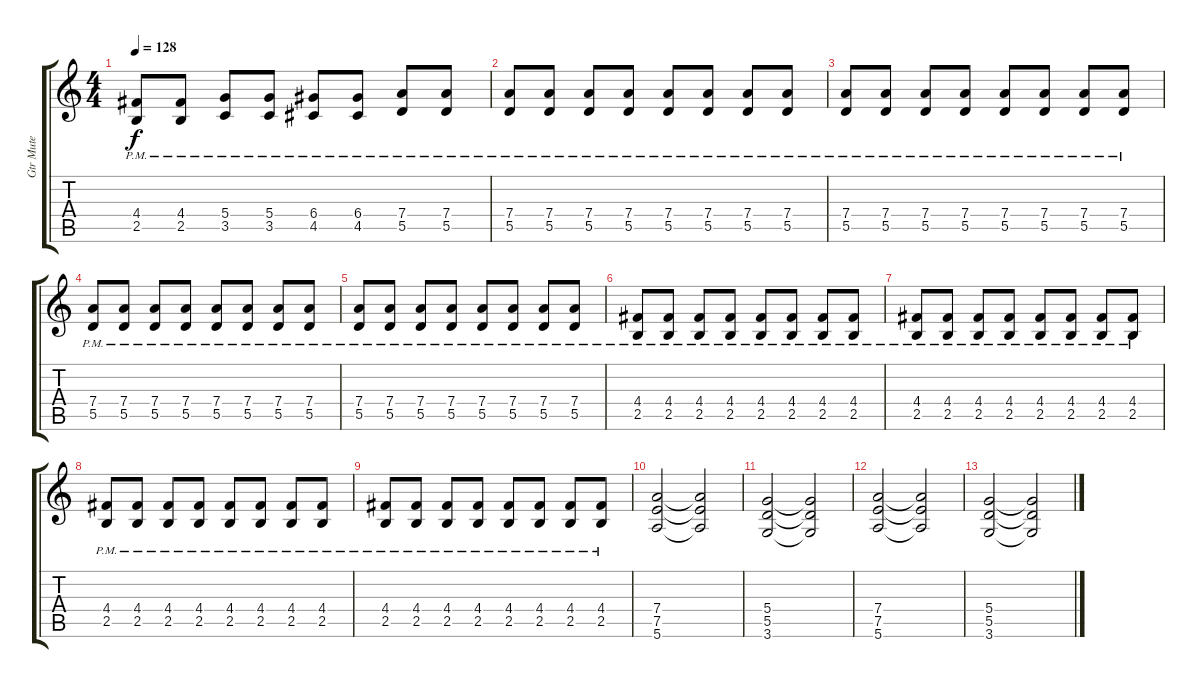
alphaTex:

\track ("Gtr Mute" "Gtr Mute") {instrument overdrivenguitar}
\staff {score tabs}
\tuning (E4 B3 G3 D3 A2 E2) {hide}
\ts (4 4)
\tempo 128
\clef g2
\ks c
(4.4{pm} 2.5{pm}).8{dy f} (4.4{pm} 2.5{pm}).8 (5.4{pm} 3.5{pm}).8 (5.4{pm} 3.5{pm}).8 (6.4{pm} 4.5{pm}).8 (6.4{pm} 4.5{pm}).8 (7.4{pm} 5.5{pm}).8 (7.4{pm} 5.5{pm}).8 |
(7.4{pm} 5.5{pm}).8 (7.4{pm} 5.5{pm}).8 (7.4{pm} 5.5{pm}).8 (7.4{pm} 5.5{pm}).8 (7.4{pm} 5.5{pm}).8 (7.4{pm} 5.5{pm}).8 (7.4{pm} 5.5{pm}).8 (7.4{pm} 5.5{pm}).8 |
(7.4{pm} 5.5{pm}).8 (7.4{pm} 5.5{pm}).8 (7.4{pm} 5.5{pm}).8 (7.4{pm} 5.5{pm}).8 (7.4{pm} 5.5{pm}).8 (7.4{pm} 5.5{pm}).8 (7.4{pm} 5.5{pm}).8 (7.4{pm} 5.5{pm}).8 |
(7.4{pm} 5.5{pm}).8 (7.4{pm} 5.5{pm}).8 (7.4{pm} 5.5{pm}).8 (7.4{pm} 5.5{pm}).8 (7.4{pm} 5.5{pm}).8 (7.4{pm} 5.5{pm}).8 (7.4{pm} 5.5{pm}).8 (7.4{pm} 5.5{pm}).8 |
(7.4{pm} 5.5{pm}).8 (7.4{pm} 5.5{pm}).8 (7.4{pm} 5.5{pm}).8 (7.4{pm} 5.5{pm}).8 (7.4{pm} 5.5{pm}).8 (7.4{pm} 5.5{pm}).8 (7.4{pm} 5.5{pm}).8 (7.4{pm} 5.5{pm}).8 |
(4.4{pm} 2.5{pm}).8 (4.4{pm} 2.5{pm}).8 (4.4{pm} 2.5{pm}).8 (4.4{pm} 2.5{pm}).8 (4.4{pm} 2.5{pm}).8 (4.4{pm} 2.5{pm}).8 (4.4{pm} 2.5{pm}).8 (4.4{pm} 2.5{pm}).8 |
(4.4{pm} 2.5{pm}).8 (4.4{pm} 2.5{pm}).8 (4.4{pm} 2.5{pm}).8 (4.4{pm} 2.5{pm}).8 (4.4{pm} 2.5{pm}).8 (4.4{pm} 2.5{pm}).8 (4.4{pm} 2.5{pm}).8 (4.4{pm} 2.5{pm}).8 |
(4.4{pm} 2.5{pm}).8 (4.4{pm} 2.5{pm}).8 (4.4{pm} 2.5{pm}).8 (4.4{pm} 2.5{pm}).8 (4.4{pm} 2.5{pm}).8 (4.4{pm} 2.5{pm}).8 (4.4{pm} 2.5{pm}).8 (4.4{pm} 2.5{pm}).8 |
(4.4{pm} 2.5{pm}).8 (4.4{pm} 2.5{pm}).8 (4.4{pm} 2.5{pm}).8 (4.4{pm} 2.5{pm}).8 (4.4{pm} 2.5{pm}).8 (4.4{pm} 2.5{pm}).8 (4.4{pm} 2.5{pm}).8 (4.4{pm} 2.5{pm}).8 |
(7.4 7.5 5.6).2{volume 14} (7.4{t} 7.5{t} 5.6{t}).2 |
(5.4 5.5 3.6).2 (5.4{t} 5.5{t} 3.6{t}).2 |
(7.4 7.5 5.6).2 (7.4{t} 7.5{t} 5.6{t}).2 |
(5.4 5.5 3.6).2 (5.4{t} 5.5{t} 3.6{t}).2
